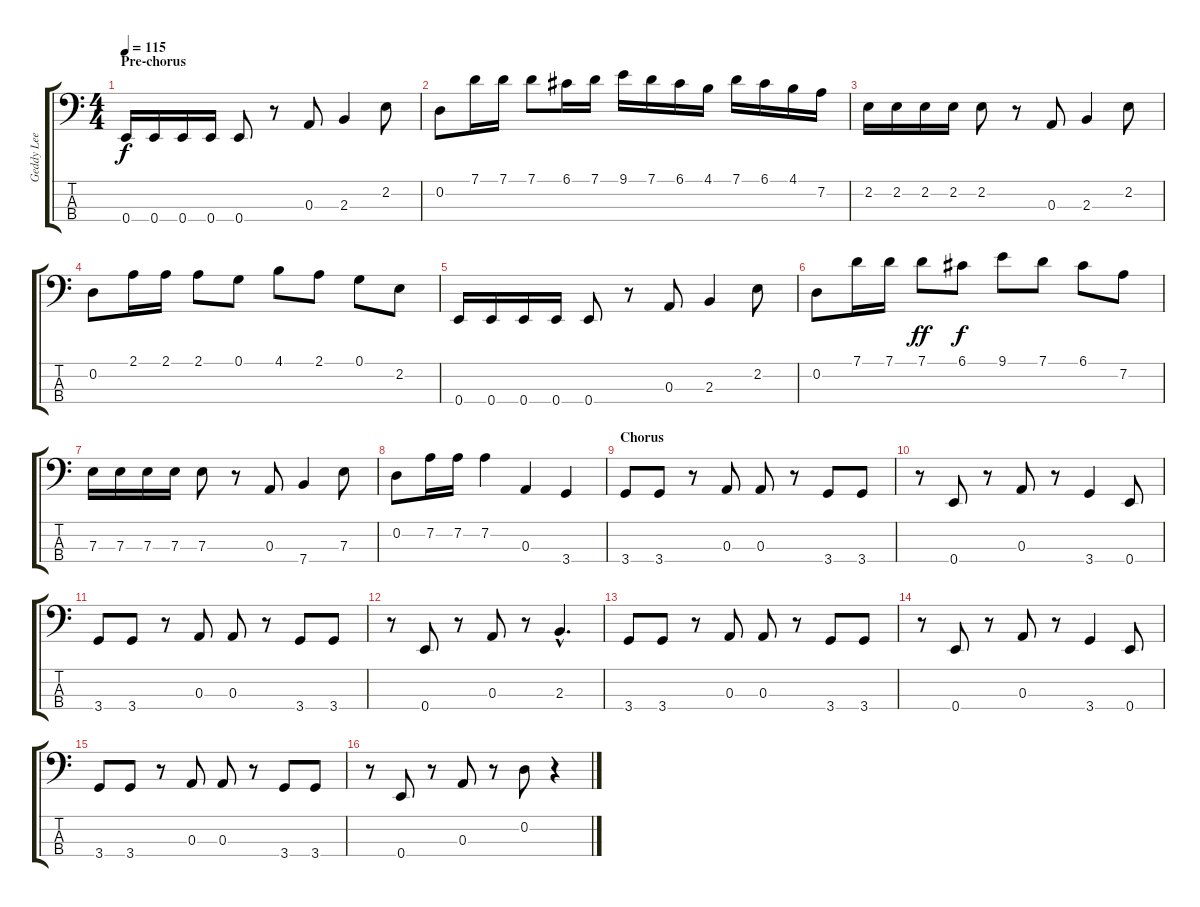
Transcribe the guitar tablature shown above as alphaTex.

\track ("Geddy Lee - Bass" "Geddy Lee ") {instrument electricbassfinger}
\staff {score tabs}
\tuning (G2 D2 A1 E1) {hide}
\ts (4 4)
\section ("" "Pre-chorus")
\tempo 115
\clef f4
\ks c
0.4.16{dy f} 0.4.16 0.4.16 0.4.16 0.4.8 r.8 0.3.8 2.3.4 2.2.8 |
0.2.8 7.1.16 7.1.16 7.1.8 6.1.16 7.1.16 9.1.16 7.1.16 6.1.16 4.1.16 7.1.16 6.1.16 4.1.16 7.2.16 |
2.2.16 2.2.16 2.2.16 2.2.16 2.2.8 r.8 0.3.8 2.3.4 2.2.8 |
0.2.8 2.1.16 2.1.16 2.1.8 0.1.8 4.1.8 2.1.8 0.1.8 2.2.8 |
0.4.16 0.4.16 0.4.16 0.4.16 0.4.8 r.8 0.3.8 2.3.4 2.2.8 |
0.2.8 7.1.16 7.1.16 7.1.8{dy ff} 6.1.8{dy f} 9.1.8 7.1.8 6.1.8 7.2.8 |
7.3.16 7.3.16 7.3.16 7.3.16 7.3.8 r.8 0.3.8 7.4.4 7.3.8 |
0.2.8 7.2.16 7.2.16 7.2.4 0.3.4 3.4.4 |
\section ("" "Chorus")
3.4.8 3.4.8 r.8 0.3.8 0.3.8 r.8 3.4.8 3.4.8 |
r.8 0.4.8 r.8 0.3.8 r.8 3.4.4 0.4.8 |
3.4.8 3.4.8 r.8 0.3.8 0.3.8 r.8 3.4.8 3.4.8 |
r.8 0.4.8 r.8 0.3.8 r.8 2.3{hac}.4{d} |
3.4.8 3.4.8 r.8 0.3.8 0.3.8 r.8 3.4.8 3.4.8 |
r.8 0.4.8 r.8 0.3.8 r.8 3.4.4 0.4.8 |
3.4.8 3.4.8 r.8 0.3.8 0.3.8 r.8 3.4.8 3.4.8 |
r.8 0.4.8 r.8 0.3.8 r.8 0.2.8 r.4
